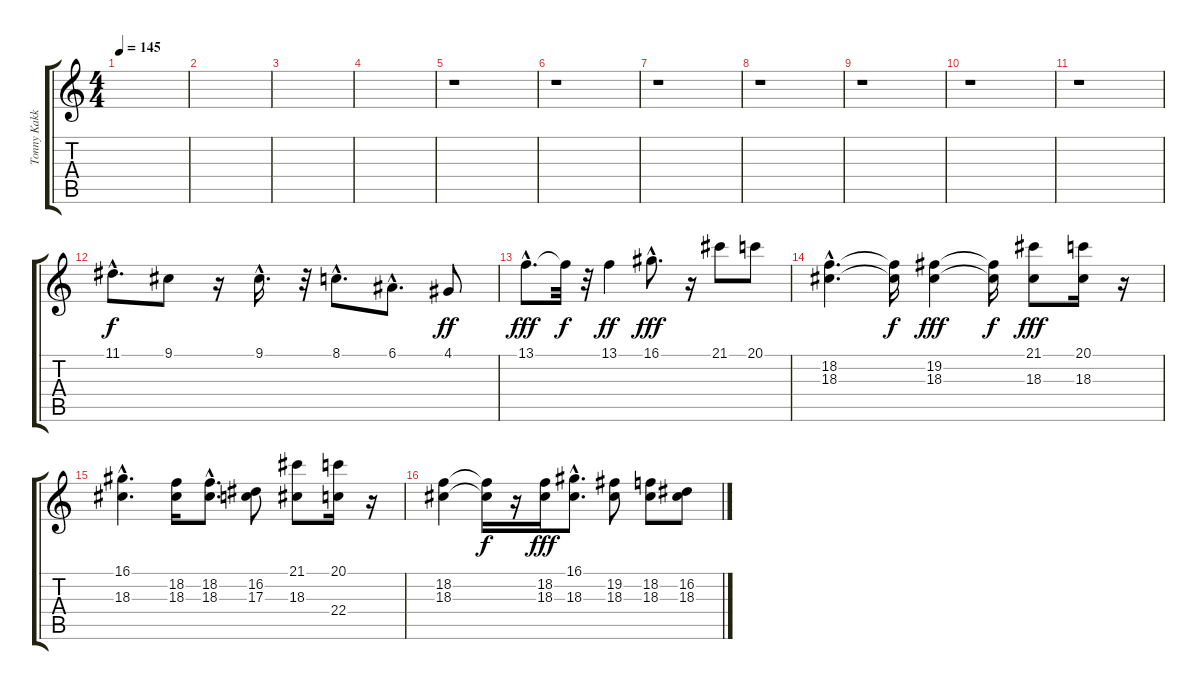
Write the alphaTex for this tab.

\track ("Tonny Kakko" "Tonny Kakk") {instrument clarinet}
\staff {score tabs}
\tuning (E4 B3 G3 D3 A2 E2) {hide}
\ts (4 4)
\tempo 145
\clef g2
\ks c
|
|
|
|
r.1 |
r.1 |
r.1 |
r.1 |
r.1 |
r.1 |
r.1 |
11.1{hac}.8{d} 9.1.8 r.16 9.1{hac}.16{d} r.32 8.1{hac}.8{d} 6.1{hac}.8{d} 4.1.8{dy ff} |
13.1{hac}.8{d dy fff} 13.1{t}.32{dy f} r.32 13.1.4{dy ff} 16.1{hac}.8{d dy fff} r.16 21.1.8 20.1.8 |
(18.2{hac} 18.3{hac}).4{d} (18.2{t} 18.3{t}).16{dy f} (19.2 18.3).4{dy fff} (19.2{t} 18.3{t}).16{dy f} (21.1 18.3).8{dy fff} (20.1 18.3).16 r.16 |
(16.1{hac} 18.3{hac}).4{d} (18.2 18.3).16 (18.2{hac} 18.3{hac}).8{d} (16.2 17.3).8 (21.1 18.3).8 (20.1 22.4).16 r.16 |
(18.2 18.3).4 (18.2{t} 18.3{t}).16{dy f} r.16 (18.2 18.3).16{dy fff} (16.1{hac} 18.3{hac}).8{d} (19.2 18.3).8 (18.2 18.3).8 (16.2 18.3).8
